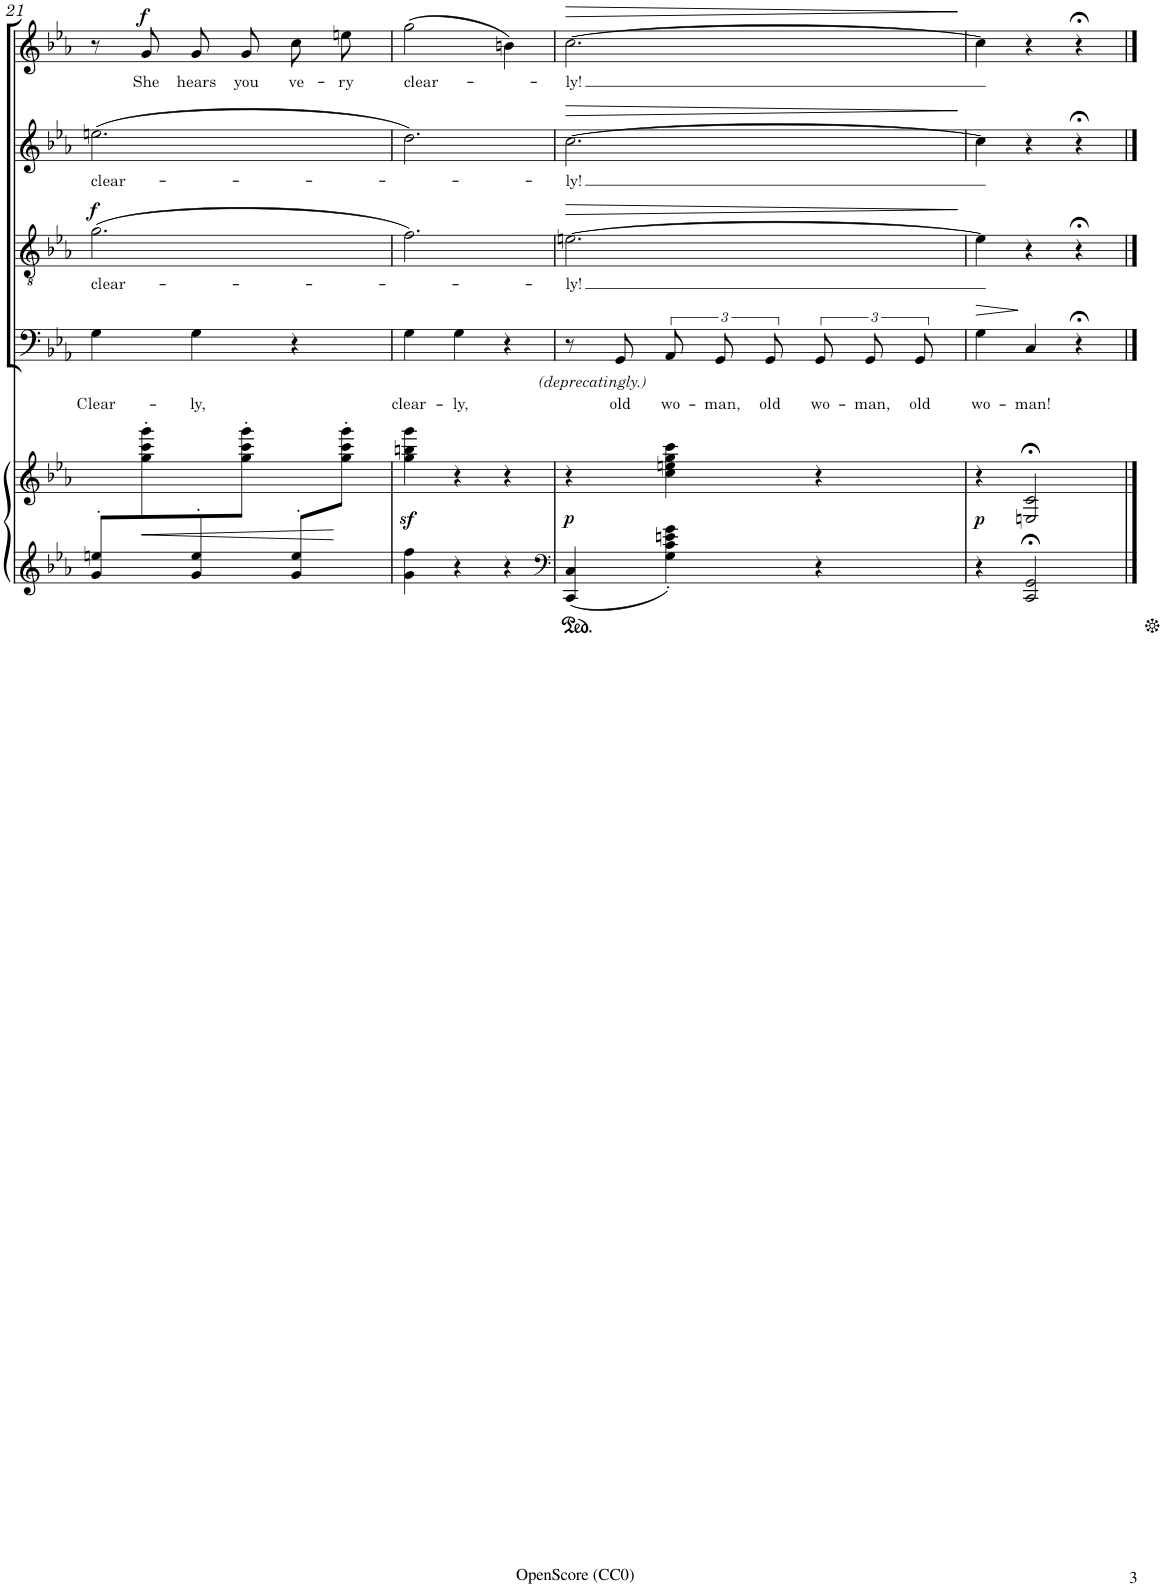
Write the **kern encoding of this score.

**kern	**kern	**dynam	**kern	**text	**dynam	**kern	**text	**dynam	**kern	**text	**dynam	**kern	**text	**dynam
*part5	*part5	*part5	*part4	*part4	*part4	*part3	*part3	*part3	*part2	*part2	*part2	*part1	*part1	*part1
*staff6	*staff5	*staff5/6	*staff4	*staff4	*staff4	*staff3	*staff3	*staff3	*staff2	*staff2	*staff2	*staff1	*staff1	*staff1
*I"Piano	*	*	*I"Bass	*	*	*I"Tenor	*	*	*I"Alto	*	*	*I"Soprano	*	*
*I'Pno	*	*	*	*	*	*	*	*	*	*	*	*	*	*
!!LO:PB:g=z
*clefG2	*clefG2	*	*clefF4	*	*	*clefGv2	*	*	*clefG2	*	*	*clefG2	*	*
*k[b-e-a-]	*k[b-e-a-]	*	*k[b-e-a-]	*	*	*k[b-e-a-]	*	*	*k[b-e-a-]	*	*	*k[b-e-a-]	*	*
*M3/4	*M3/4	*	*M3/4	*	*	*M3/4	*	*	*M3/4	*	*	*M3/4	*	*
=21	=21	=21	=21	=21	=21	=21	=21	=21	=21	=21	=21	=21	=21	=21
*^	*	*	*	*	*	*	*	*	*	*	*	*	*	*
!	!	!	!	!	!LO:LY:b	!	!	!LO:LY:b	!LO:DY:a	!	!LO:LY:b	!	!	!	!
8g/'> 8een/'>L	2.ryy	8ryy	.	4G\	Clear-	.	(2.g\	clear-	f	(2.een\	clear-	.	8r	.	.
!	!	!	!LO:HP:b	!	!	!	!	!	!	!	!	!	!	!LO:LY:b	!LO:DY:a
8ryy	.	8gg\'> 8ccc\'> 8ggg\'>	<	.	.	.	.	.	.	.	.	.	8g/	She	f
!	!	!	!	!	!LO:LY:b	!	!	!	!	!	!	!	!	!LO:LY:b	!
8g/'> 8ee/'>	.	8ryy	.	4G\	-ly,	.	.	.	.	.	.	.	8g/L	hears	.
!	!	!	!	!	!	!	!	!	!	!	!	!	!	!LO:LY:b	!
8ryy	.	8gg\'> 8ccc\'> 8ggg\'>J	.	.	.	.	.	.	.	.	.	.	8g/J	you	.
!	!	!	!	!	!	!	!	!	!	!	!	!	!	!LO:LY:b	!
8g/'> 8ee/'>L	.	8ryy	.	4r	.	.	.	.	.	.	.	.	8cc\L	ve-	.
!	!	!	!	!	!	!	!	!	!	!	!	!	!	!LO:LY:b	!
8ryy	.	8gg\'> 8ccc\'> 8ggg\'>J	[	.	.	.	.	.	.	.	.	.	8een\J	-ry	.
*v	*v	*	*	*	*	*	*	*	*	*	*	*	*	*	*
=22	=22	=22	=22	=22	=22	=22	=22	=22	=22	=22	=22	=22	=22	=22
!	!	!	!	!LO:LY:b	!	!	!	!	!	!	!	!	!LO:LY:b	!
4g\ 4ff\	4gg\z< 4bbn\z< 4ggg\z<	.	4G\	clear-	.	2.f\)	.	.	2.dd\)	.	.	(2gg\	clear-	.
!	!	!	!	!LO:LY:b	!	!	!	!	!	!	!	!	!	!
4r	4r	.	4G\	-ly,	.	.	.	.	.	.	.	.	.	.
4r	4r	.	4r	.	.	.	.	.	.	.	.	4bn\)	.	.
=23	=23	=23	=23	=23	=23	=23	=23	=23	=23	=23	=23	=23	=23	=23
*clefF4	*	*	*	*	*	*	*	*	*	*	*	*	*	*
!	!	!	!LO:TX:b:i:t=(deprecatingly.)	!	!	!	!	!	!	!	!	!	!	!
!	!	!LO:DY:b	!	!	!	!	!LO:LY:b	!LO:HP:b	!	!LO:LY:b	!LO:HP:b	!	!LO:LY:b	!LO:HP:b
4CC/ 4C/	4r	p	8r	.	.	[2.en\	-ly!	>	[2.cc\	-ly!	>	[2.cc\	-ly!	>
!	!	!	!	!LO:LY:b	!	!	!	!	!	!	!	!	!	!
.	.	.	8GG/	old	.	.	.	.	.	.	.	.	.	.
!	!	!	!	!LO:LY:b	!	!	!	!	!	!	!	!	!	!
4G\'< 4c\'< 4en\'< 4g\'<	4cc\ 4een\ 4gg\ 4ccc\	.	12AA-/L	wo-	.	.	.	.	.	.	.	.	.	.
!	!	!	!	!LO:LY:b	!	!	!	!	!	!	!	!	!	!
.	.	.	12GG/	-man,	.	.	.	.	.	.	.	.	.	.
!	!	!	!	!LO:LY:b	!	!	!	!	!	!	!	!	!	!
.	.	.	12GG/J	old	.	.	.	.	.	.	.	.	.	.
!	!	!	!	!LO:LY:b	!	!	!	!	!	!	!	!	!	!
4r	4r	.	12GG/L	wo-	.	.	.	.	.	.	.	.	.	.
!	!	!	!	!LO:LY:b	!	!	!	!	!	!	!	!	!	!
.	.	.	12GG/	-man,	.	.	.	.	.	.	.	.	.	.
!	!	!	!	!LO:LY:b	!	!	!	!	!	!	!	!	!	!
.	.	.	12GG/J	old	.	.	.	.	.	.	.	.	.	.
.	.	.	.	.	.	.	.	]	.	.	]	.	.	]
=24	=24	=24	=24	=24	=24	=24	=24	=24	=24	=24	=24	=24	=24	=24
!	!	!LO:DY:b	!	!LO:LY:b	!LO:HP:b	!	!	!	!	!	!	!	!	!
4r	4r	p	4G\	wo-	>	4e\]	.	.	4cc\]	.	.	4cc\]	.	.
!	!	!	!	!LO:LY:b	!	!	!	!	!	!	!	!	!	!
2CC/;< 2GG/;<	2En/;< 2c/;<	.	4C/	-man!	]	4r	.	.	4r	.	.	4r	.	.
.	.	.	4r;<	.	.	4r;<	.	.	4r;<	.	.	4r;<	.	.
==	==	==	==	==	==	==	==	==	==	==	==	==	==	==
*-	*-	*-	*-	*-	*-	*-	*-	*-	*-	*-	*-	*-	*-	*-
